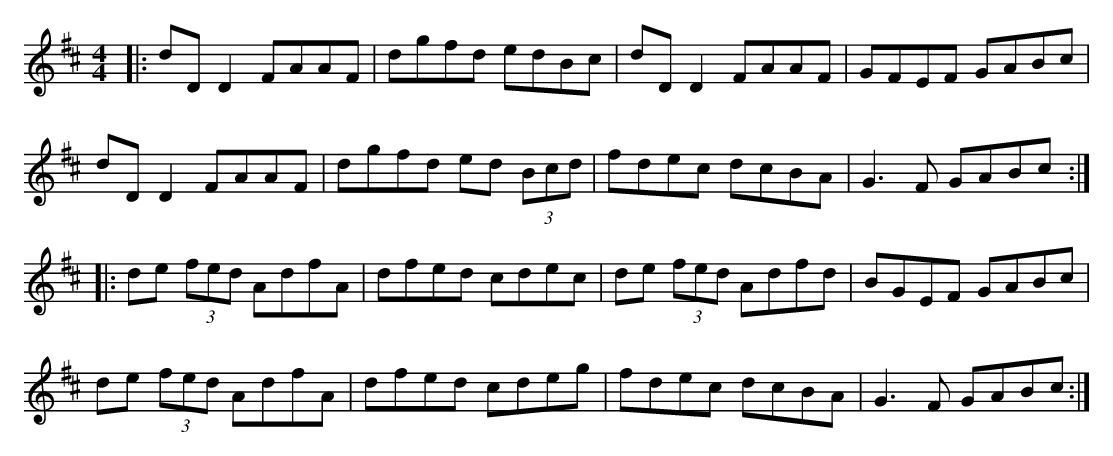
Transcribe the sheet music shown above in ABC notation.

X:1
M:4/4
K:D
|:dD D2 FAAF|dgfd edBc|dD D2 FAAF|GFEF GABc|
dD D2 FAAF|dgfd ed (3Bcd|fdec dcBA|G3F GABc:|
|:de (3fed AdfA|dfed cdec|de (3fed Adfd|BGEF GABc|
de (3fed AdfA|dfed cdeg|fdec dcBA|G3F GABc:|
